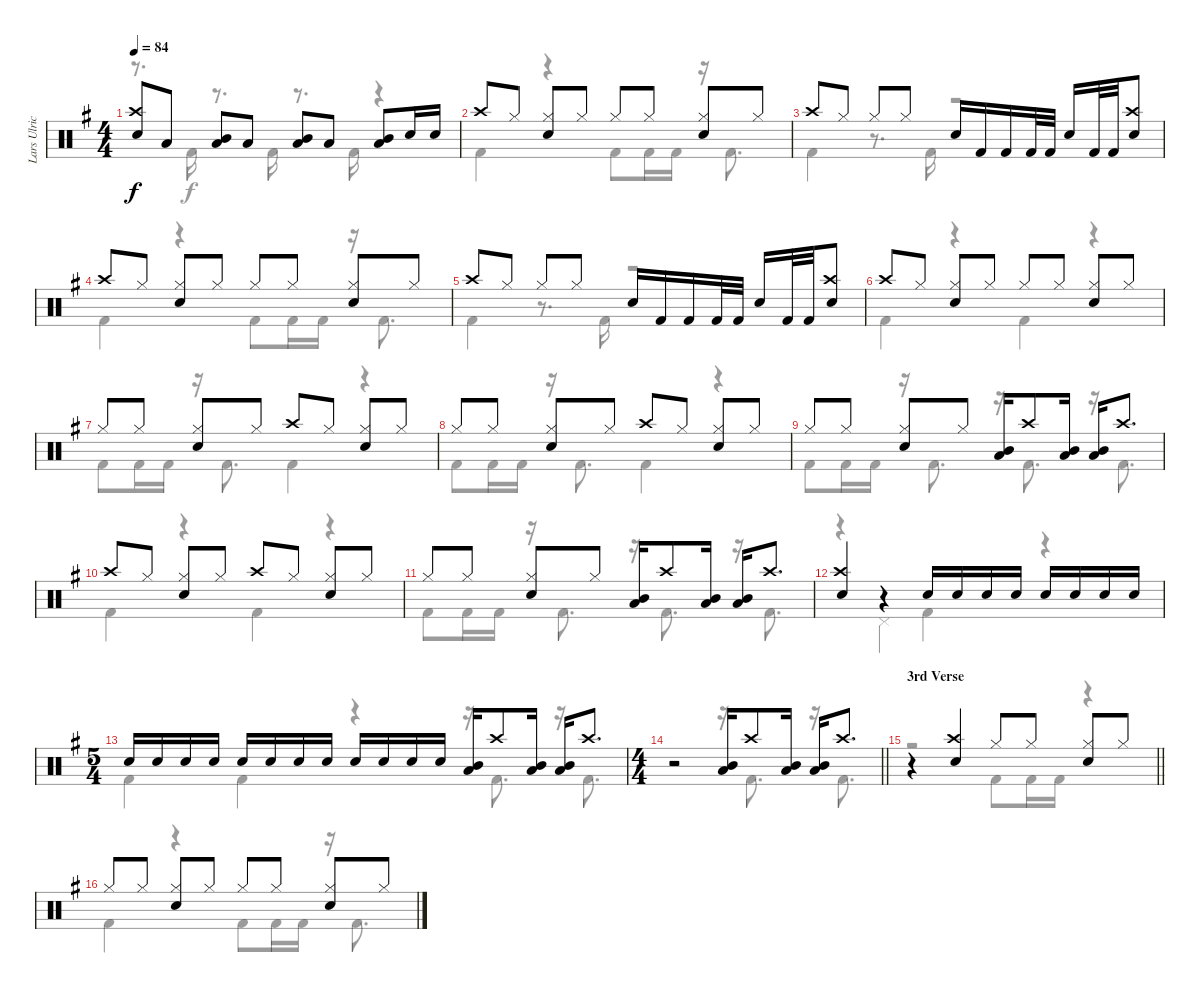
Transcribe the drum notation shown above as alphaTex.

\track ("Lars Ulrich" "Lars Ulric") {instrument percussion}
\staff {score}
\articulation defaults
\voice
\ts (4 4)
\tempo 84
\clef neutral
\ks eminor
("Crash high (hit)" "Snare (hit) 2").8{dy f} "Low Tom (hit)".8 ("Mid Tom (hit)" "Low Tom (hit)").8 "Low Tom (hit)".8 ("Mid Tom (hit)" "Low Tom (hit)").8 "Low Tom (hit)".8 ("Mid Tom (hit)" "Low Tom (hit)").8 "Snare (hit) 2".16 "Snare (hit) 2".16 |
"Crash high (hit)".8 "Hi-Hat (closed)".8 ("Hi-Hat (closed)" "Snare (hit) 2").8 "Hi-Hat (closed)".8 "Hi-Hat (closed)".8 "Hi-Hat (closed)".8 ("Hi-Hat (closed)" "Snare (hit) 2").8 "Hi-Hat (closed)".8 |
"Crash high (hit)".8 "Hi-Hat (closed)".8 "Hi-Hat (closed)".8 "Hi-Hat (closed)".8 "Snare (hit) 2".16 "Kick (hit) 2".16 "Kick (hit) 2".16 "Kick (hit) 2".32 "Kick (hit) 2".32 "Snare (hit) 2".16 "Kick (hit) 2".32 "Kick (hit) 2".32 ("Crash high (hit)" "Snare (hit) 2").8 |
"Crash high (hit)".8 "Hi-Hat (closed)".8 ("Hi-Hat (closed)" "Snare (hit) 2").8 "Hi-Hat (closed)".8 "Hi-Hat (closed)".8 "Hi-Hat (closed)".8 ("Hi-Hat (closed)" "Snare (hit) 2").8 "Hi-Hat (closed)".8 |
"Crash high (hit)".8 "Hi-Hat (closed)".8 "Hi-Hat (closed)".8 "Hi-Hat (closed)".8 "Snare (hit) 2".16 "Kick (hit) 2".16 "Kick (hit) 2".16 "Kick (hit) 2".32 "Kick (hit) 2".32 "Snare (hit) 2".16 "Kick (hit) 2".32 "Kick (hit) 2".32 ("Crash high (hit)" "Snare (hit) 2").8 |
"Crash high (hit)".8 "Hi-Hat (closed)".8 ("Hi-Hat (closed)" "Snare (hit) 2").8 "Hi-Hat (closed)".8 "Hi-Hat (closed)".8 "Hi-Hat (closed)".8 ("Hi-Hat (closed)" "Snare (hit) 2").8 "Hi-Hat (closed)".8 |
"Hi-Hat (closed)".8 "Hi-Hat (closed)".8 ("Hi-Hat (closed)" "Snare (hit) 2").8 "Hi-Hat (closed)".8 "Crash high (hit)".8 "Hi-Hat (closed)".8 ("Hi-Hat (closed)" "Snare (hit) 2").8 "Hi-Hat (closed)".8 |
"Hi-Hat (closed)".8 "Hi-Hat (closed)".8 ("Hi-Hat (closed)" "Snare (hit) 2").8 "Hi-Hat (closed)".8 "Crash high (hit)".8 "Hi-Hat (closed)".8 ("Hi-Hat (closed)" "Snare (hit) 2").8 "Hi-Hat (closed)".8 |
"Hi-Hat (closed)".8 "Hi-Hat (closed)".8 ("Hi-Hat (closed)" "Snare (hit) 2").8 "Hi-Hat (closed)".8 ("Mid Tom (hit)" "Low Tom (hit)").16 "Crash high (hit)".8 ("Mid Tom (hit)" "Low Tom (hit)").16 ("Mid Tom (hit)" "Low Tom (hit)").16 "Crash high (hit)".8{d} |
"Crash high (hit)".8 "Hi-Hat (closed)".8 ("Hi-Hat (closed)" "Snare (hit) 2").8 "Hi-Hat (closed)".8 "Crash high (hit)".8 "Hi-Hat (closed)".8 ("Hi-Hat (closed)" "Snare (hit) 2").8 "Hi-Hat (closed)".8 |
"Hi-Hat (closed)".8 "Hi-Hat (closed)".8 ("Hi-Hat (closed)" "Snare (hit) 2").8 "Hi-Hat (closed)".8 ("Mid Tom (hit)" "Low Tom (hit)").16 "Crash high (hit)".8 ("Mid Tom (hit)" "Low Tom (hit)").16 ("Mid Tom (hit)" "Low Tom (hit)").16 "Crash high (hit)".8{d} |
("Crash high (hit)" "Snare (hit) 2").4 r.4 "Snare (hit) 2".16 "Snare (hit) 2".16 "Snare (hit) 2".16 "Snare (hit) 2".16 "Snare (hit) 2".16 "Snare (hit) 2".16 "Snare (hit) 2".16 "Snare (hit) 2".16 |
\ts (5 4)
"Snare (hit) 2".16 "Snare (hit) 2".16 "Snare (hit) 2".16 "Snare (hit) 2".16 "Snare (hit) 2".16 "Snare (hit) 2".16 "Snare (hit) 2".16 "Snare (hit) 2".16 "Snare (hit) 2".16 "Snare (hit) 2".16 "Snare (hit) 2".16 "Snare (hit) 2".16 ("Mid Tom (hit)" "Low Tom (hit)").16 "Crash high (hit)".8 ("Mid Tom (hit)" "Low Tom (hit)").16 ("Mid Tom (hit)" "Low Tom (hit)").16 "Crash high (hit)".8{d} |
\ts (4 4)
\barLineRight lightlight
r.2 ("Mid Tom (hit)" "Low Tom (hit)").16 "Crash high (hit)".8 ("Mid Tom (hit)" "Low Tom (hit)").16 ("Mid Tom (hit)" "Low Tom (hit)").16 "Crash high (hit)".8{d} |
\section ("" "3rd Verse")
\barLineRight lightlight
r.4 ("Crash high (hit)" "Snare (hit) 2").4 "Hi-Hat (closed)".8 "Hi-Hat (closed)".8 ("Hi-Hat (closed)" "Snare (hit) 2").8 "Hi-Hat (closed)".8 |
"Hi-Hat (closed)".8 "Hi-Hat (closed)".8 ("Hi-Hat (closed)" "Snare (hit) 2").8 "Hi-Hat (closed)".8 "Hi-Hat (closed)".8 "Hi-Hat (closed)".8 ("Hi-Hat (closed)" "Snare (hit) 2").8 "Hi-Hat (closed)".8
\voice
\clef neutral
\ottava regular
\simile none
\ks eminor
r.8{d dy f} "Kick (hit) 2".16 r.8{d} "Kick (hit) 2".16 r.8{d} "Kick (hit) 2".16 r.4 |
"Kick (hit) 2".4 r.4 "Kick (hit) 2".8 "Kick (hit) 2".16 "Kick (hit) 2".16 r.16 "Kick (hit) 2".8{d} |
"Kick (hit) 2".4 r.8{d} "Kick (hit) 2".16 r.2 |
"Kick (hit) 2".4 r.4 "Kick (hit) 2".8 "Kick (hit) 2".16 "Kick (hit) 2".16 r.16 "Kick (hit) 2".8{d} |
"Kick (hit) 2".4 r.8{d} "Kick (hit) 2".16 r.2 |
"Kick (hit) 2".4 r.4 "Kick (hit) 2".4 r.4 |
"Kick (hit) 2".8 "Kick (hit) 2".16 "Kick (hit) 2".16 r.16 "Kick (hit) 2".8{d} "Kick (hit) 2".4 r.4 |
"Kick (hit) 2".8 "Kick (hit) 2".16 "Kick (hit) 2".16 r.16 "Kick (hit) 2".8{d} "Kick (hit) 2".4 r.4 |
"Kick (hit) 2".8 "Kick (hit) 2".16 "Kick (hit) 2".16 r.16 "Kick (hit) 2".8{d} r.16 "Kick (hit) 2".8{d} r.16 "Kick (hit) 2".8{d} |
"Kick (hit) 2".4 r.4 "Kick (hit) 2".4 r.4 |
"Kick (hit) 2".8 "Kick (hit) 2".16 "Kick (hit) 2".16 r.16 "Kick (hit) 2".8{d} r.16 "Kick (hit) 2".8{d} r.16 "Kick (hit) 2".8{d} |
r.4 "Pedal Hi-Hat (hit)".4 "Kick (hit) 2".4 r.4 |
"Kick (hit) 2".4 "Kick (hit) 2".4 r.4 r.16 "Kick (hit) 2".8{d} r.16 "Kick (hit) 2".8{d} |
\barLineRight lightlight
r.2 r.16 "Kick (hit) 2".8{d} r.16 "Kick (hit) 2".8{d} |
\barLineRight lightlight
r.2 "Kick (hit) 2".8 "Kick (hit) 2".16 "Kick (hit) 2".16 r.4 |
"Kick (hit) 2".4 r.4 "Kick (hit) 2".8 "Kick (hit) 2".16 "Kick (hit) 2".16 r.16 "Kick (hit) 2".8{d}
